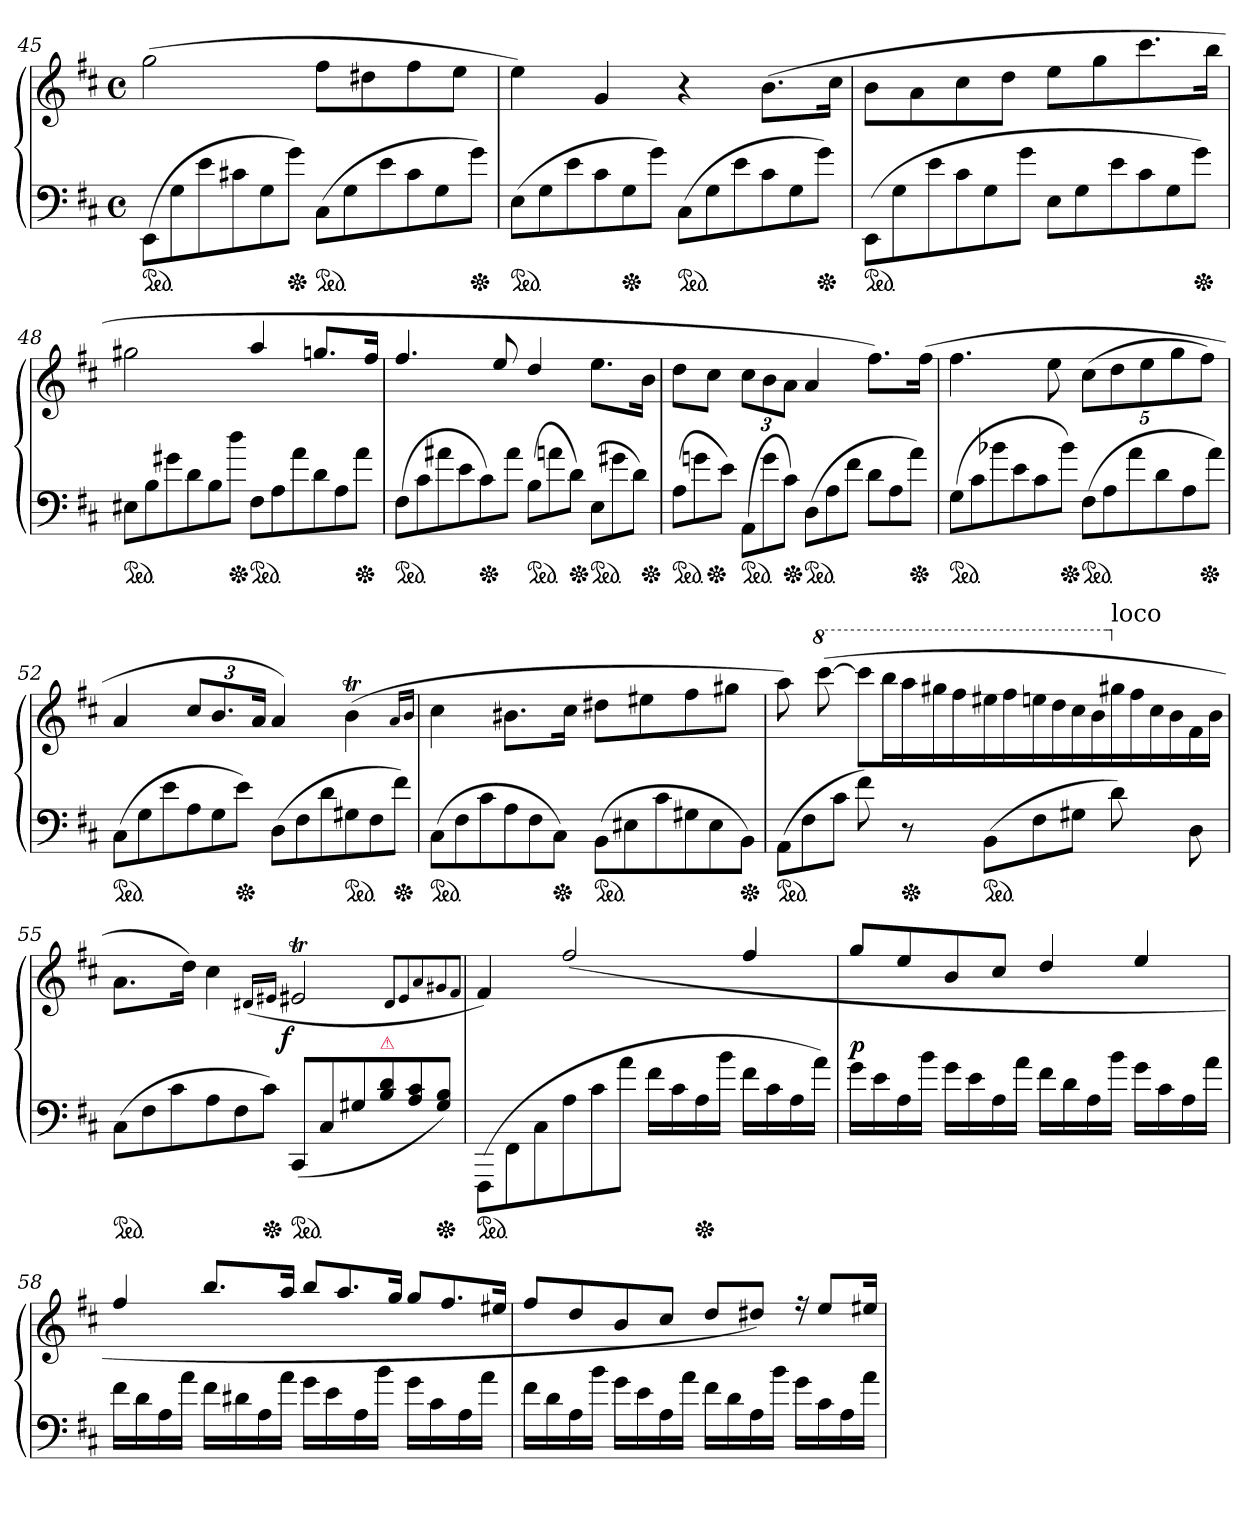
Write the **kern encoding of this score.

**kern	**kern	**dynam
*part1	*part1	*part1
*staff2	*staff1	*staff1/2
*clefF4	*clefG2	*
*k[f#c#]	*k[f#c#]	*
*b:	*b:	*
*M4/4	*M4/4	*
*met(c)	*met(c)	*
*Xtuplet	*	*
*ped	*	*
=45	=45	=45
(>12EEL	(>2gg	.
12G	.	.
12e	.	.
12c#X	.	.
12G	.	.
*Xped	*	*
12gJ)	.	.
*ped	*	*
(12C#L	8ff#L	.
12G	.	.
.	8dd#X	.
12e	.	.
12c#	8ff#	.
12G	.	.
.	8eeJ	.
*Xped	*	*
12gJ)	.	.
=46	=46	=46
*ped	*	*
(12EL	4ee)	.
12G	.	.
12e	.	.
12c#	4g	.
*Xped	*	*
12G	.	.
12gJ)	.	.
*ped	*	*
(12C#L	4r	.
12G	.	.
12e	.	.
12c#	(>8.bL	.
12G	.	.
*Xped	*	*
12gJ)	.	.
.	16cc#Jk	.
=47	=47	=47
*ped	*	*
(>12EEL	8bL	.
12G	.	.
.	8a	.
12e	.	.
12c#	8cc#	.
12G	.	.
.	8ddJ	.
12gJ	.	.
12EL	8eeL	.
12G	.	.
.	8gg	.
12e	.	.
12c#	8.ccc#	.
12G	.	.
*Xped	*	*
12gJ)	.	.
.	16bbJk	.
=48	=48	=48
*ped	*	*
12E#XL	2gg#X	.
12B	.	.
12g#X	.	.
12d	.	.
12B	.	.
*Xped	*	*
12dd\J	.	.
*ped	*	*
12F#L	4aa/	.
12A	.	.
12a	.	.
12d	8.ggn/L	.
12A	.	.
*Xped	*	*
12a\J	.	.
.	16ff#/Jk	.
=49	=49	=49
*ped	*	*
(12F#L	4.ff#/	.
12c#	.	.
12a#X	.	.
12e\	.	.
*Xped	*	*
12c#\)	.	.
.	8ee/	.
12a#\J	.	.
*ped	*	*
(>12BL	4dd/	.
12an	.	.
*Xped	*	*
12dJ)	.	.
*ped	*	*
(12EL	8.eeL	.
12g#X	.	.
12dJ)	.	.
*Xped	*	*
.	16bJk	.
=50	=50	=50
*ped	*	*
(12AL	8ddL	.
12gn	.	.
*Xped	*	*
.	8cc#J	.
12eJ)	.	.
*ped	*	*
(12AAL	12cc#L	.
12g	12b	.
*Xped	*	*
12c#J)	12aJ	.
*ped	*	*
(>12DL	4a	.
12A	.	.
12f#J	.	.
12dL	8.ff#L)	.
12A	.	.
*Xped	*	*
12aJ)	.	.
.	(>16ff#Jk	.
=51	=51	=51
*ped	*	*
(>12GL	4.ff#	.
12c#	.	.
12b-X	.	.
12e	.	.
12c#	.	.
.	8ee	.
*Xped	*	*
12b-J)	.	.
*ped	*	*
(>12F#L	(10cc#L	.
12A	.	.
.	10dd	.
12a	.	.
.	10ee	.
12d	.	.
.	10gg	.
12A	.	.
*Xped	*	*
.	10ff#J)	.
12aJ)	.	.
=52	=52	=52
*ped	*	*
(>12C#L	4a	.
12G	.	.
12e	.	.
12A	12cc#/L	.
12G	12.b/	.
*Xped	*	*
12eJ)	.	.
.	24a/Jk	.
(>12DL	4a)	.
12F#	.	.
12d	.	.
*ped	*	*
12G#X	(>4bT	.
12F#	.	.
*Xped	*	*
12f#J)	.	.
.	16qqa/LL	.
.	16qqb/JJ	.
=53	=53	=53
*ped	*	*
(>12C#L	4cc#	.
12F#	.	.
12c#	.	.
12A	8.b#XL	.
12F#	.	.
*Xped	*	*
12C#J)	.	.
.	16cc#Jk	.
*ped	*	*
(>12BBL	8dd#XL	.
12E#X	.	.
.	8ee#X	.
12c#	.	.
12G#X	8ff#	.
12E#	.	.
.	8gg#XJ	.
*Xped	*	*
12BBJ)	.	.
=54	=54	=54
*ped	*	*
(>12AAL	8aa)	.
12F#	.	.
*	*8va	*
.	(>[8cccc#	.
12c#J	.	.
*	*Xtuplet	*
8f#)	12cccc#!\L]	.
.	24bbb!\L	.
*Xped	*	*
8r	24aaa!\	.
.	24ggg#X!\	.
.	24fff#!\	.
*ped	*	*
(>12BBL	24eee#X!\	.
.	24fff#!\	.
12F#	24eeen!\	.
.	24ddd!\	.
12G#XJ	24ccc#!\	.
.	24bb!\	.
*	*X8va	*
!	!LO:TX:a:t=loco	!
12d)	24gg#X!\	.
.	24ff#!\	.
12ryy	24cc#!\	.
.	24b!\	.
12D	24f#!\	.
.	24b!\JJ	.
=55	=55	=55
*ped	*	*
(12C#L	8.aL	.
12F#	.	.
12c#	.	.
.	16ddJk)	.
12A	4cc#	.
12F#	.	.
*Xped	*	*
12c#J)	.	.
.	(>16qqd#X/LL	.
.	16qqe#X/JJ	.
!	!	!LO:DY:rj
*ped	*	*
(>12CC#L	2e#Xt	f
12C#	.	.
12G#X	.	.
!LO:TX:a:color=crimson:t=⚠	!	!
12B 12d	.	.
12A 12c#	.	.
*Xped	*	*
12G# 12BJ)	.	.
.	8qqd#/L	.
.	8qqe#/	.
.	8qqa/	.
.	8qqg#X/	.
.	8qqf#/J	.
=56	=56	=56
!LO:TX:a:color=crimson:t=⚠	!	!
*ped	*	*
(>12FFF#L	4f#)	.
12FF#	.	.
12C#	.	.
12A	(>2ff#/	.
12c#	.	.
12a\J	.	.
16f#\LL	.	.
16c#\	.	.
*Xped	*	*
16A	.	.
16b\JJ	.	.
16f#\LL	4ff#/	.
16c#\	.	.
16A	.	.
16a\JJ)	.	.
=57	=57	=57
16g\LL	8gg/L	p
16e\	.	.
16A	8ee	.
16b\JJ	.	.
16g\LL	8b/	.
16e\	.	.
16A	8cc#J	.
16a\JJ	.	.
16f#\LL	4dd/	.
16d\	.	.
16A	.	.
16b\JJ	.	.
16g\LL	4ee/	.
16c#\	.	.
16A	.	.
16a\JJ	.	.
=58	=58	=58
16f#\LL	4ff#/	.
16d\	.	.
16A	.	.
16a\JJ	.	.
16f#\LL	8.bb/L	.
16d#X\	.	.
16A	.	.
16a\JJ	16aa/Jk	.
16g\LL	12bb/L	.
16e\	.	.
.	12.aa/	.
16A	.	.
16b\JJ	.	.
.	24gg/Jk	.
16g\LL	12gg/L	.
16c#\	.	.
.	12.ff#/	.
16A	.	.
16a\JJ	.	.
.	24ee#X/Jk	.
=59	=59	=59
16f#\LL	8ff#/L	.
16d\	.	.
16A	8dd	.
16b\JJ	.	.
16g\LL	8b/	.
16e\	.	.
16A	8cc#J	.
16a\JJ	.	.
16f#\LL	8dd/L	.
16d\	.	.
16A	8dd#XJ)	.
16b\JJ	.	.
16g\LL	16rff	.
16c#\	8ee/L	.
16A	.	.
16a\JJ	16ee#X/Jk	.
=	=	=
*-	*-	*-
